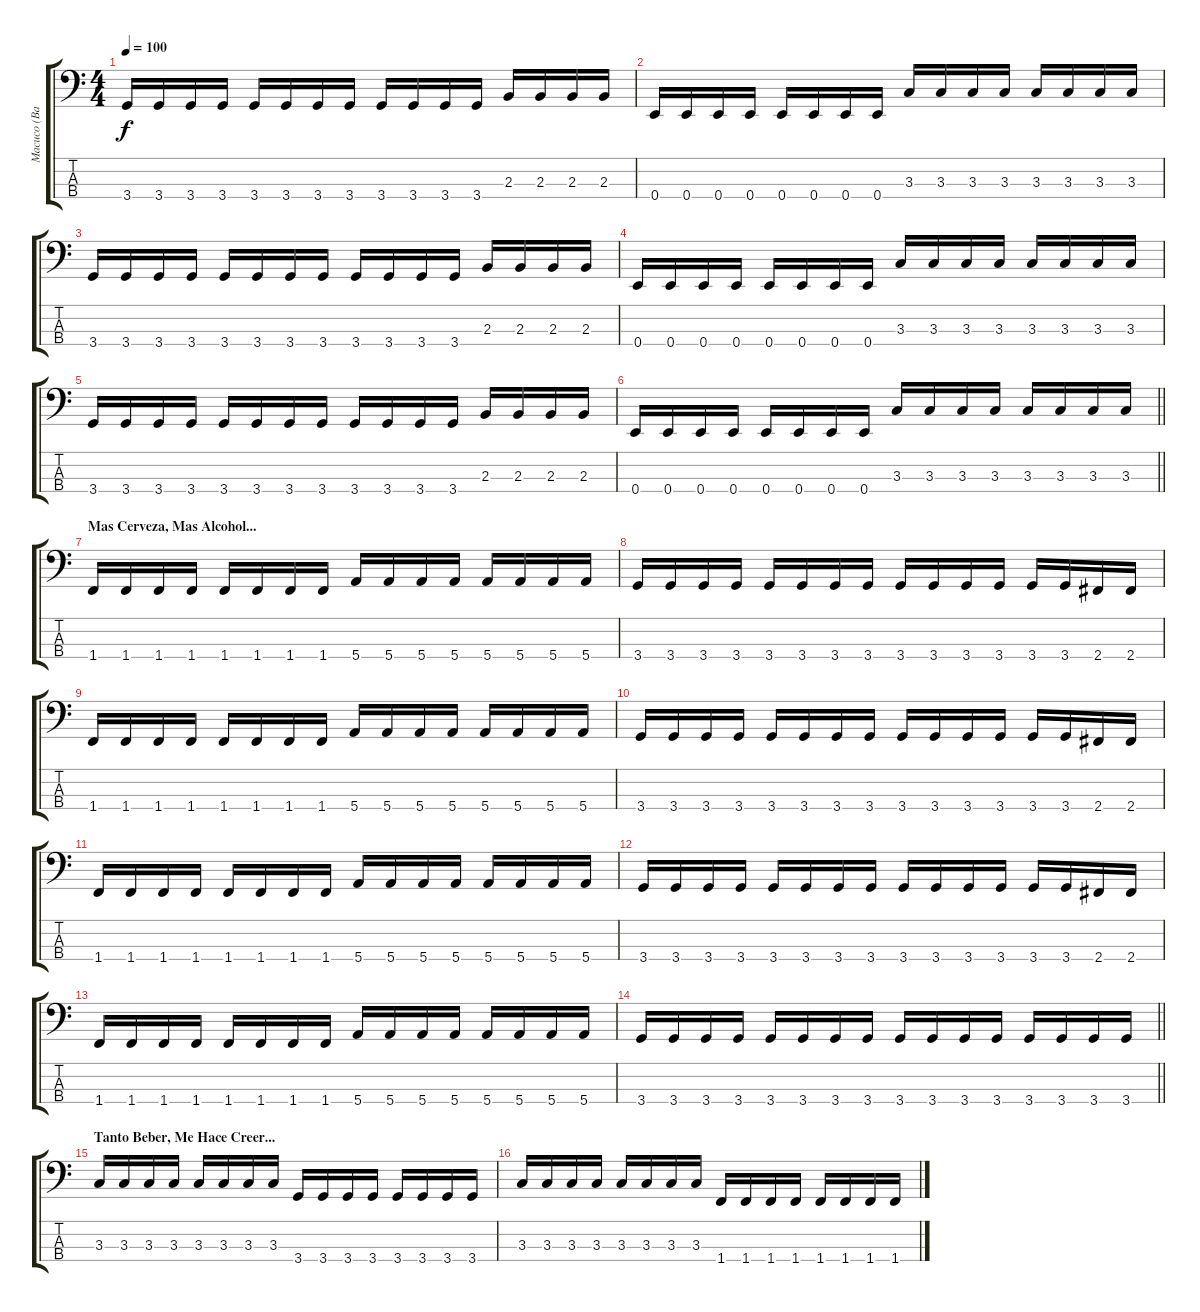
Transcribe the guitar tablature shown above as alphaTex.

\track ("Macuco (Bajo y voz)" "Macuco (Ba") {instrument electricbasspick}
\staff {score tabs}
\tuning (G2 D2 A1 E1) {hide}
\ts (4 4)
\tempo 100
\clef f4
\ks c
3.4.16{dy f} 3.4.16 3.4.16 3.4.16 3.4.16 3.4.16 3.4.16 3.4.16 3.4.16 3.4.16 3.4.16 3.4.16 2.3.16 2.3.16 2.3.16 2.3.16 |
0.4.16 0.4.16 0.4.16 0.4.16 0.4.16 0.4.16 0.4.16 0.4.16 3.3.16 3.3.16 3.3.16 3.3.16 3.3.16 3.3.16 3.3.16 3.3.16 |
3.4.16 3.4.16 3.4.16 3.4.16 3.4.16 3.4.16 3.4.16 3.4.16 3.4.16 3.4.16 3.4.16 3.4.16 2.3.16 2.3.16 2.3.16 2.3.16 |
0.4.16 0.4.16 0.4.16 0.4.16 0.4.16 0.4.16 0.4.16 0.4.16 3.3.16 3.3.16 3.3.16 3.3.16 3.3.16 3.3.16 3.3.16 3.3.16 |
3.4.16 3.4.16 3.4.16 3.4.16 3.4.16 3.4.16 3.4.16 3.4.16 3.4.16 3.4.16 3.4.16 3.4.16 2.3.16 2.3.16 2.3.16 2.3.16 |
\barLineRight lightlight
0.4.16 0.4.16 0.4.16 0.4.16 0.4.16 0.4.16 0.4.16 0.4.16 3.3.16 3.3.16 3.3.16 3.3.16 3.3.16 3.3.16 3.3.16 3.3.16 |
\section ("" "Mas Cerveza, Mas Alcohol...")
1.4.16 1.4.16 1.4.16 1.4.16 1.4.16 1.4.16 1.4.16 1.4.16 5.4.16 5.4.16 5.4.16 5.4.16 5.4.16 5.4.16 5.4.16 5.4.16 |
3.4.16 3.4.16 3.4.16 3.4.16 3.4.16 3.4.16 3.4.16 3.4.16 3.4.16 3.4.16 3.4.16 3.4.16 3.4.16 3.4.16 2.4.16 2.4.16 |
1.4.16 1.4.16 1.4.16 1.4.16 1.4.16 1.4.16 1.4.16 1.4.16 5.4.16 5.4.16 5.4.16 5.4.16 5.4.16 5.4.16 5.4.16 5.4.16 |
3.4.16 3.4.16 3.4.16 3.4.16 3.4.16 3.4.16 3.4.16 3.4.16 3.4.16 3.4.16 3.4.16 3.4.16 3.4.16 3.4.16 2.4.16 2.4.16 |
1.4.16 1.4.16 1.4.16 1.4.16 1.4.16 1.4.16 1.4.16 1.4.16 5.4.16 5.4.16 5.4.16 5.4.16 5.4.16 5.4.16 5.4.16 5.4.16 |
3.4.16 3.4.16 3.4.16 3.4.16 3.4.16 3.4.16 3.4.16 3.4.16 3.4.16 3.4.16 3.4.16 3.4.16 3.4.16 3.4.16 2.4.16 2.4.16 |
1.4.16 1.4.16 1.4.16 1.4.16 1.4.16 1.4.16 1.4.16 1.4.16 5.4.16 5.4.16 5.4.16 5.4.16 5.4.16 5.4.16 5.4.16 5.4.16 |
\barLineRight lightlight
3.4.16 3.4.16 3.4.16 3.4.16 3.4.16 3.4.16 3.4.16 3.4.16 3.4.16 3.4.16 3.4.16 3.4.16 3.4.16 3.4.16 3.4.16 3.4.16 |
\section ("" "Tanto Beber, Me Hace Creer...")
3.3.16 3.3.16 3.3.16 3.3.16 3.3.16 3.3.16 3.3.16 3.3.16 3.4.16 3.4.16 3.4.16 3.4.16 3.4.16 3.4.16 3.4.16 3.4.16 |
3.3.16 3.3.16 3.3.16 3.3.16 3.3.16 3.3.16 3.3.16 3.3.16 1.4.16 1.4.16 1.4.16 1.4.16 1.4.16 1.4.16 1.4.16 1.4.16
